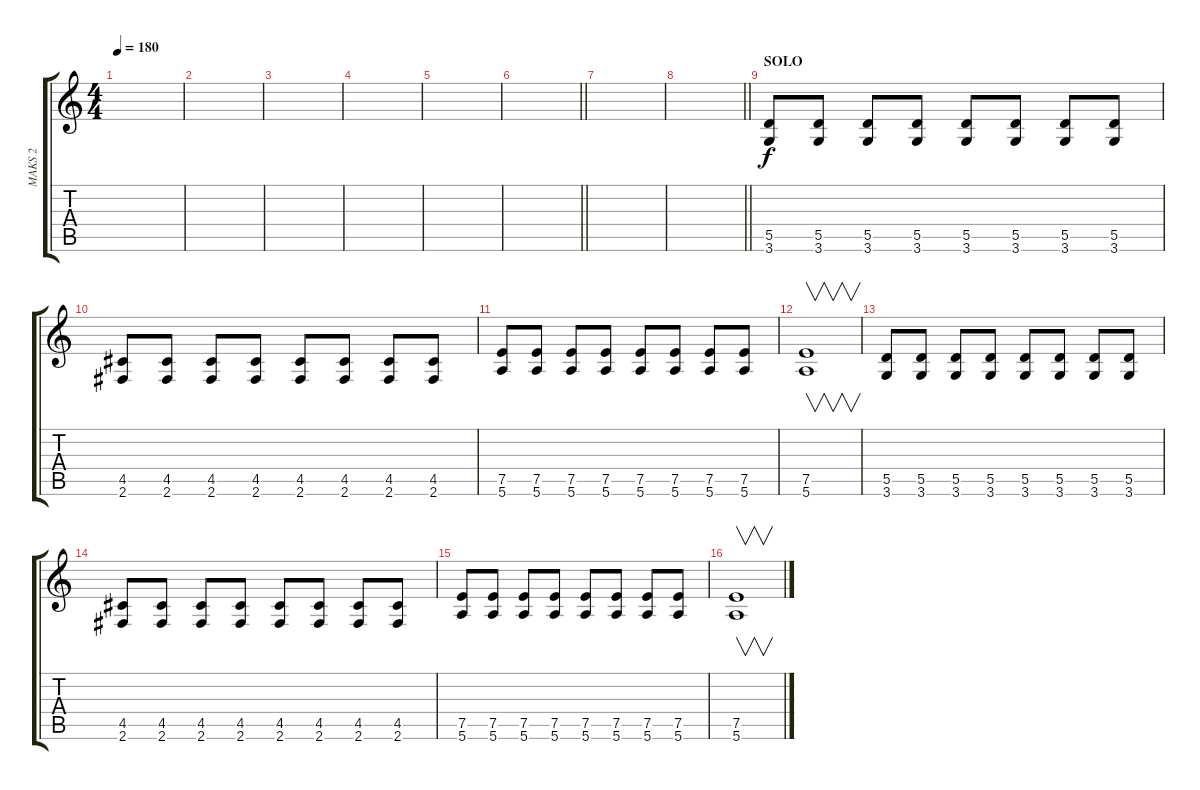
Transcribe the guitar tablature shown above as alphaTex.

\track ("MAKS 2" "MAKS 2") {instrument distortionguitar}
\staff {score tabs}
\tuning (E4 B3 G3 D3 A2 E2) {hide}
\ts (4 4)
\tempo 180
\clef g2
\ks c
|
|
|
|
|
\barLineRight lightlight
|
|
\barLineRight lightlight
|
\section ("" "SOLO")
(5.5 3.6).8 (5.5 3.6).8 (5.5 3.6).8 (5.5 3.6).8 (5.5 3.6).8 (5.5 3.6).8 (5.5 3.6).8 (5.5 3.6).8 |
(4.5 2.6).8 (4.5 2.6).8 (4.5 2.6).8 (4.5 2.6).8 (4.5 2.6).8 (4.5 2.6).8 (4.5 2.6).8 (4.5 2.6).8 |
(7.5 5.6).8 (7.5 5.6).8 (7.5 5.6).8 (7.5 5.6).8 (7.5 5.6).8 (7.5 5.6).8 (7.5 5.6).8 (7.5 5.6).8 |
(7.5 5.6).1{v} |
(5.5 3.6).8 (5.5 3.6).8 (5.5 3.6).8 (5.5 3.6).8 (5.5 3.6).8 (5.5 3.6).8 (5.5 3.6).8 (5.5 3.6).8 |
(4.5 2.6).8 (4.5 2.6).8 (4.5 2.6).8 (4.5 2.6).8 (4.5 2.6).8 (4.5 2.6).8 (4.5 2.6).8 (4.5 2.6).8 |
(7.5 5.6).8 (7.5 5.6).8 (7.5 5.6).8 (7.5 5.6).8 (7.5 5.6).8 (7.5 5.6).8 (7.5 5.6).8 (7.5 5.6).8 |
(7.5 5.6).1{v}
